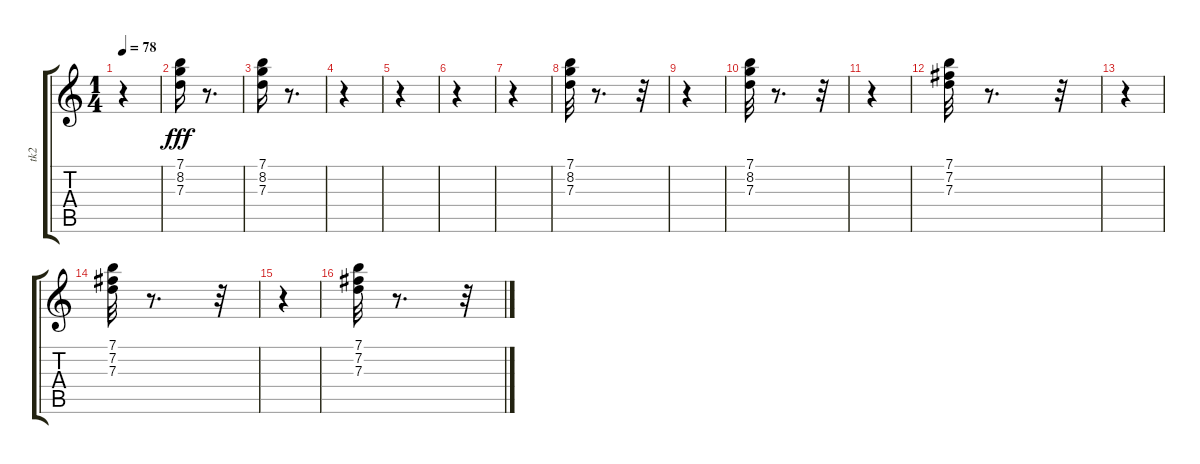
\track ("tk2" "tk2") {instrument acousticguitarnylon}
\staff {score tabs}
\tuning (E4 B3 G3 D3 A2 E2) {hide}
\ts (1 4)
\tempo 78
\clef g2
\ks c
r.4{dy fff} |
(7.1 8.2 7.3).16 r.8{d} |
(7.1 8.2 7.3).16 r.8{d} |
r.4 |
r.4 |
r.4 |
r.4 |
(7.1 8.2 7.3).32 r.8{d} r.32 |
r.4 |
(7.1 8.2 7.3).32 r.8{d} r.32 |
r.4 |
(7.1 7.2 7.3).32 r.8{d} r.32 |
r.4 |
(7.1 7.2 7.3).32 r.8{d} r.32 |
r.4 |
(7.1 7.2 7.3).32 r.8{d} r.32
